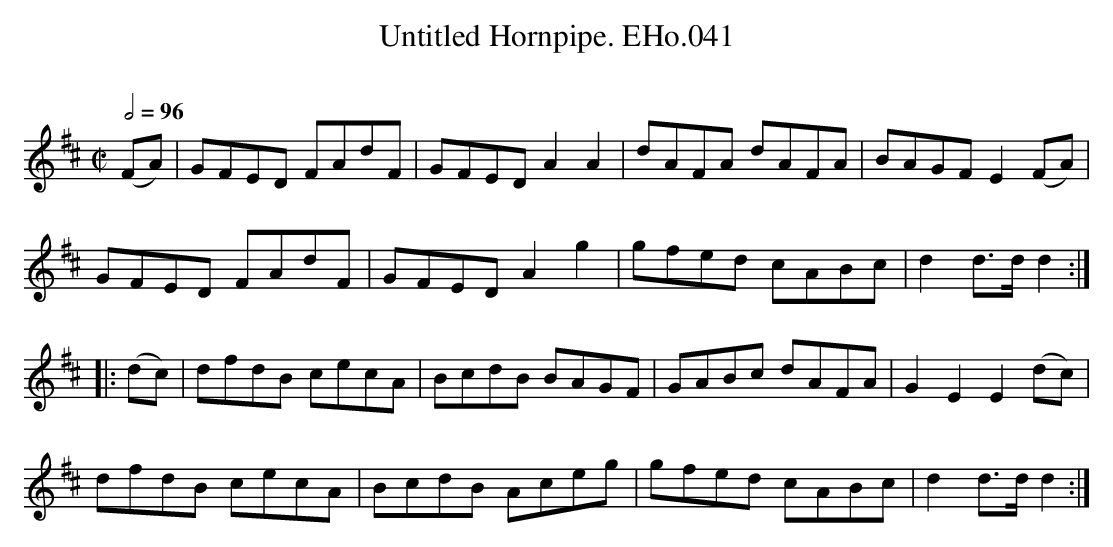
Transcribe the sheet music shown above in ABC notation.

X:1
T:Untitled Hornpipe. EHo.041
M:C|
L:1/8
Q:1/2=96
O:
K:D
(FA) | GFED FAdF | GFED A2A2 | dAFA dAFA | BAGFE2(FA) |
GFED FAdF | GFEDA2g2 | gfed cABc | d2d>dd2 :|
|: (dc) | dfdB cecA | BcdB BAGF | GABVc dAFA | G2E2E2(dc) |
dfdB cecA | BcdB Aceg | gfed cABc | d2d>dd2 :|
